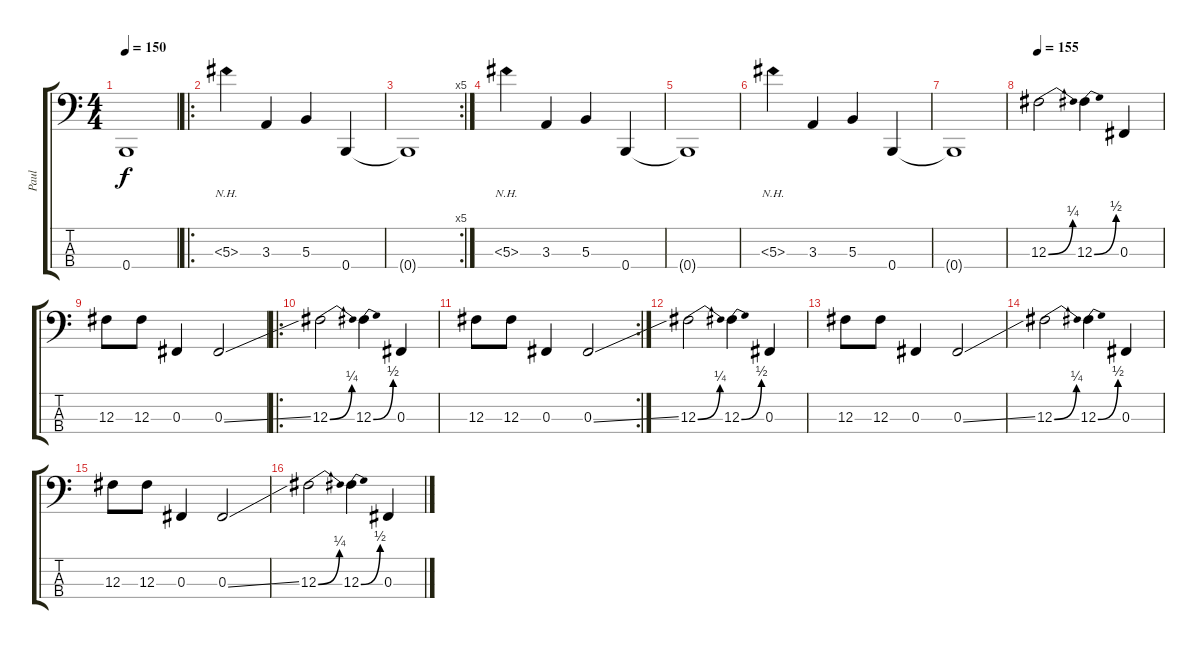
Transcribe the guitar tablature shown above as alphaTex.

\track ("Paul" "Paul") {instrument electricbasspick}
\staff {score tabs}
\tuning (E2 B1 Gb1 B0) {hide}
\ts (4 4)
\tempo 150
\clef f4
\ks c
0.4{t}.1{dy f} |
\ro
5.3{nh}.4 3.3.4 5.3.4 0.4.4 |
\rc 5
0.4{t}.1 |
5.3{nh}.4 3.3.4 5.3.4 0.4.4 |
0.4{t}.1 |
5.3{nh}.4 3.3.4 5.3.4 0.4.4 |
0.4{t}.1 |
\tempo 155
12.3{be (bend 0 0 60 1)}.2 12.3{be (bend 0 0 60 2)}.4 0.3.4 |
12.3.8 12.3.8 0.3.4 0.3{ss}.2 |
\ro
12.3{be (bend 0 0 60 1)}.2 12.3{be (bend 0 0 60 2)}.4 0.3.4 |
\rc 2
12.3.8 12.3.8 0.3.4 0.3{ss}.2 |
12.3{be (bend 0 0 60 1)}.2 12.3{be (bend 0 0 60 2)}.4 0.3.4 |
12.3.8 12.3.8 0.3.4 0.3{ss}.2 |
12.3{be (bend 0 0 60 1)}.2 12.3{be (bend 0 0 60 2)}.4 0.3.4 |
12.3.8 12.3.8 0.3.4 0.3{ss}.2 |
12.3{be (bend 0 0 60 1)}.2 12.3{be (bend 0 0 60 2)}.4 0.3.4
